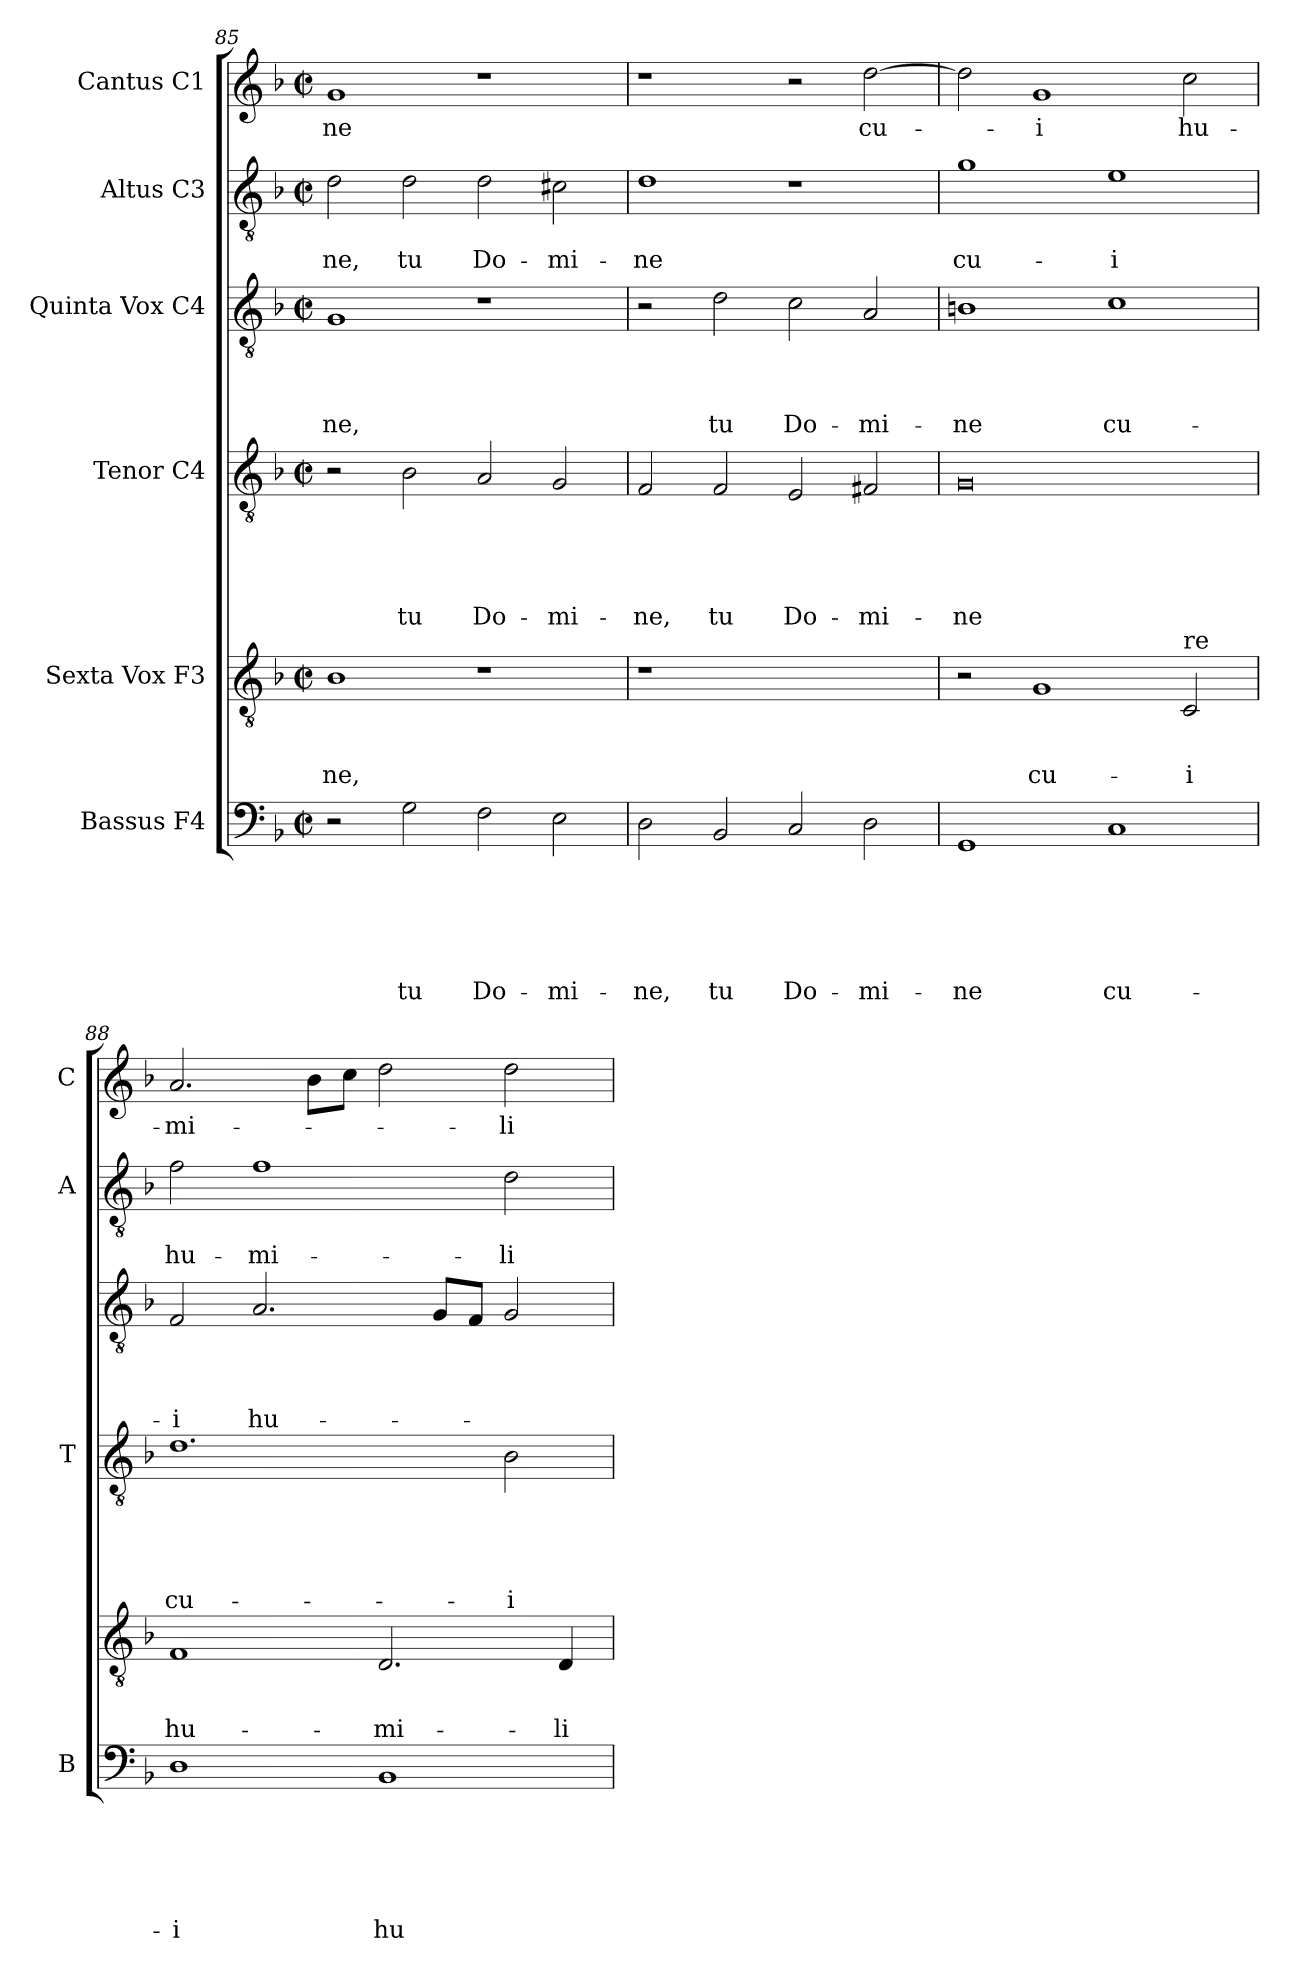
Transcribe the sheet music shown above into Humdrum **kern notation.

**kern	**text	**text	**text	**text	**text	**text	**kern	**text	**text	**text	**kern	**text	**text	**text	**text	**text	**kern	**text	**text	**text	**text	**kern	**text	**text	**kern	**text
*part6	*part6	*part6	*part6	*part6	*part6	*part6	*part5	*part5	*part5	*part5	*part4	*part4	*part4	*part4	*part4	*part4	*part3	*part3	*part3	*part3	*part3	*part2	*part2	*part2	*part1	*part1
*staff6	*staff6	*staff6	*staff6	*staff6	*staff6	*staff6	*staff5	*staff5	*staff5	*staff5	*staff4	*staff4	*staff4	*staff4	*staff4	*staff4	*staff3	*staff3	*staff3	*staff3	*staff3	*staff2	*staff2	*staff2	*staff1	*staff1
*I"Bassus F4	*	*	*	*	*	*	*I"Sexta Vox F3	*	*	*	*I"Tenor C4	*	*	*	*	*	*I"Quinta Vox C4	*	*	*	*	*I"Altus C3	*	*	*I"Cantus C1	*
*I'B	*	*	*	*	*	*	*	*	*	*	*I'T	*	*	*	*	*	*	*	*	*	*	*I'A	*	*	*I'C	*
*clefF4	*	*	*	*	*	*	*clefGv2	*	*	*	*clefGv2	*	*	*	*	*	*clefGv2	*	*	*	*	*clefGv2	*	*	*clefG2	*
*k[b-]	*	*	*	*	*	*	*k[b-]	*	*	*	*k[b-]	*	*	*	*	*	*k[b-]	*	*	*	*	*k[b-]	*	*	*k[b-]	*
*F:	*	*	*	*	*	*	*F:	*	*	*	*F:	*	*	*	*	*	*F:	*	*	*	*	*F:	*	*	*F:	*
*M2/2	*	*	*	*	*	*	*M2/2	*	*	*	*M2/2	*	*	*	*	*	*M2/2	*	*	*	*	*M2/2	*	*	*M2/2	*
*met(c|)	*	*	*	*	*	*	*met(c|)	*	*	*	*met(c|)	*	*	*	*	*	*met(c|)	*	*	*	*	*met(c|)	*	*	*met(c|)	*
=85	=85	=85	=85	=85	=85	=85	=85	=85	=85	=85	=85	=85	=85	=85	=85	=85	=85	=85	=85	=85	=85	=85	=85	=85	=85	=85
!	!	!	!	!	!	!	!	!	!	!LO:LY:b	!	!	!	!	!	!	!	!	!	!	!LO:LY:b	!	!	!LO:LY:b	!	!LO:LY:b
2r	.	.	.	.	.	.	1B-	.	.	-ne,	2r	.	.	.	.	.	1G	.	.	.	-ne,	2d\	.	-ne,	1g	-ne
!	!	!	!	!	!	!LO:LY:b	!	!	!	!	!	!	!	!	!	!LO:LY:b	!	!	!	!	!	!	!	!LO:LY:b	!	!
2G\	.	.	.	.	.	tu	.	.	.	.	2B-\	.	.	.	.	tu	.	.	.	.	.	2d\	.	tu	.	.
!	!	!	!	!	!	!LO:LY:b	!	!	!	!	!	!	!	!	!	!LO:LY:b	!	!	!	!	!	!	!	!LO:LY:b	!	!
2F\	.	.	.	.	.	Do-	1r	.	.	.	2A/	.	.	.	.	Do-	1r	.	.	.	.	2d\	.	Do-	1r	.
!	!	!	!	!	!	!LO:LY:b	!	!	!	!	!	!	!	!	!	!LO:LY:b	!	!	!	!	!	!	!	!LO:LY:b	!	!
2E\	.	.	.	.	.	-mi-	.	.	.	.	2G/	.	.	.	.	-mi-	.	.	.	.	.	2c#X\	.	-mi-	.	.
=86	=86	=86	=86	=86	=86	=86	=86	=86	=86	=86	=86	=86	=86	=86	=86	=86	=86	=86	=86	=86	=86	=86	=86	=86	=86	=86
!	!	!	!	!	!	!LO:LY:b	!	!	!	!	!	!	!	!	!	!LO:LY:b	!	!	!	!	!	!	!	!LO:LY:b	!	!
2D\	.	.	.	.	.	-ne,	1r	.	.	.	2F/	.	.	.	.	-ne,	2r	.	.	.	.	1d	.	-ne	1r	.
!	!	!	!	!	!	!LO:LY:b	!	!	!	!	!	!	!	!	!	!LO:LY:b	!	!	!	!	!LO:LY:b	!	!	!	!	!
2BB-/	.	.	.	.	.	tu	.	.	.	.	2F/	.	.	.	.	tu	2d\	.	.	.	tu	.	.	.	.	.
!	!	!	!	!	!	!LO:LY:b	!	!	!	!	!	!	!	!	!	!LO:LY:b	!	!	!	!	!LO:LY:b	!	!	!	!	!
2C/	.	.	.	.	.	Do-	1ryy	.	.	.	2E/	.	.	.	.	Do-	2c\	.	.	.	Do-	1r	.	.	2r	.
!	!	!	!	!	!	!LO:LY:b	!	!	!	!	!	!	!	!	!	!LO:LY:b	!	!	!	!	!LO:LY:b	!	!	!	!	!LO:LY:b
2D\	.	.	.	.	.	-mi-	.	.	.	.	2F#X/	.	.	.	.	-mi-	2A/	.	.	.	-mi-	.	.	.	[2dd\	cu-
=87	=87	=87	=87	=87	=87	=87	=87	=87	=87	=87	=87	=87	=87	=87	=87	=87	=87	=87	=87	=87	=87	=87	=87	=87	=87	=87
!	!	!	!	!	!	!LO:LY:b	!	!	!	!	!	!	!	!	!	!LO:LY:b	!	!	!	!	!LO:LY:b	!	!	!LO:LY:b	!	!
1GG	.	.	.	.	.	-ne	2r	.	.	.	0G	.	.	.	.	-ne	1Bn	.	.	.	-ne	1g	.	cu-	2dd\]	.
!	!	!	!	!	!	!	!	!	!	!LO:LY:b	!	!	!	!	!	!	!	!	!	!	!	!	!	!	!	!LO:LY:b
.	.	.	.	.	.	.	1G	.	.	cu-	.	.	.	.	.	.	.	.	.	.	.	.	.	.	1g	-i
!	!	!	!	!	!	!LO:LY:b	!	!	!	!	!	!	!	!	!	!	!	!	!	!	!LO:LY:b	!	!	!LO:LY:b	!	!
1C	.	.	.	.	.	cu-	.	.	.	.	.	.	.	.	.	.	1c	.	.	.	cu-	1e	.	-i	.	.
!	!	!	!	!	!	!	!LO:TX:a:t=re	!	!	!	!	!	!	!	!	!	!	!	!	!	!	!	!	!	!	!
!	!	!	!	!	!	!	!	!	!	!LO:LY:b	!	!	!	!	!	!	!	!	!	!	!	!	!	!	!	!LO:LY:b
.	.	.	.	.	.	.	2C/	.	.	-i	.	.	.	.	.	.	.	.	.	.	.	.	.	.	2cc\	hu-
!!LO:LB:g=z
=88	=88	=88	=88	=88	=88	=88	=88	=88	=88	=88	=88	=88	=88	=88	=88	=88	=88	=88	=88	=88	=88	=88	=88	=88	=88	=88
!	!	!	!	!	!	!LO:LY:b	!	!	!	!LO:LY:b	!	!	!	!	!	!LO:LY:b	!	!	!	!	!LO:LY:b	!	!	!LO:LY:b	!	!LO:LY:b
1D	.	.	.	.	.	-i	1F	.	.	hu-	1.d	.	.	.	.	cu-	2F/	.	.	.	-i	2f\	.	hu-	2.a/	-mi-
!	!	!	!	!	!	!	!	!	!	!	!	!	!	!	!	!	!	!	!	!	!LO:LY:b	!	!	!LO:LY:b	!	!
.	.	.	.	.	.	.	.	.	.	.	.	.	.	.	.	.	2.A/	.	.	.	hu-	1f	.	-mi-	.	.
.	.	.	.	.	.	.	.	.	.	.	.	.	.	.	.	.	.	.	.	.	.	.	.	.	8b-\L	.
.	.	.	.	.	.	.	.	.	.	.	.	.	.	.	.	.	.	.	.	.	.	.	.	.	8cc\J	.
!	!	!	!	!	!	!LO:LY:b	!	!	!	!LO:LY:b	!	!	!	!	!	!	!	!	!	!	!	!	!	!	!	!
1BB-	.	.	.	.	.	hu-	2.D/	.	.	-mi-	.	.	.	.	.	.	.	.	.	.	.	.	.	.	2dd\	.
.	.	.	.	.	.	.	.	.	.	.	.	.	.	.	.	.	8G/L	.	.	.	.	.	.	.	.	.
.	.	.	.	.	.	.	.	.	.	.	.	.	.	.	.	.	8F/J	.	.	.	.	.	.	.	.	.
!	!	!	!	!	!	!	!	!	!	!	!	!	!	!	!	!LO:LY:b	!	!	!	!	!	!	!	!LO:LY:b	!	!LO:LY:b
.	.	.	.	.	.	.	.	.	.	.	2B-\	.	.	.	.	-i	2G/	.	.	.	.	2d\	.	-li-	2dd\	-li-
!	!	!	!	!	!	!	!	!	!	!LO:LY:b	!	!	!	!	!	!	!	!	!	!	!	!	!	!	!	!
.	.	.	.	.	.	.	4D/	.	.	-li-	.	.	.	.	.	.	.	.	.	.	.	.	.	.	.	.
=	=	=	=	=	=	=	=	=	=	=	=	=	=	=	=	=	=	=	=	=	=	=	=	=	=	=
*-	*-	*-	*-	*-	*-	*-	*-	*-	*-	*-	*-	*-	*-	*-	*-	*-	*-	*-	*-	*-	*-	*-	*-	*-	*-	*-
